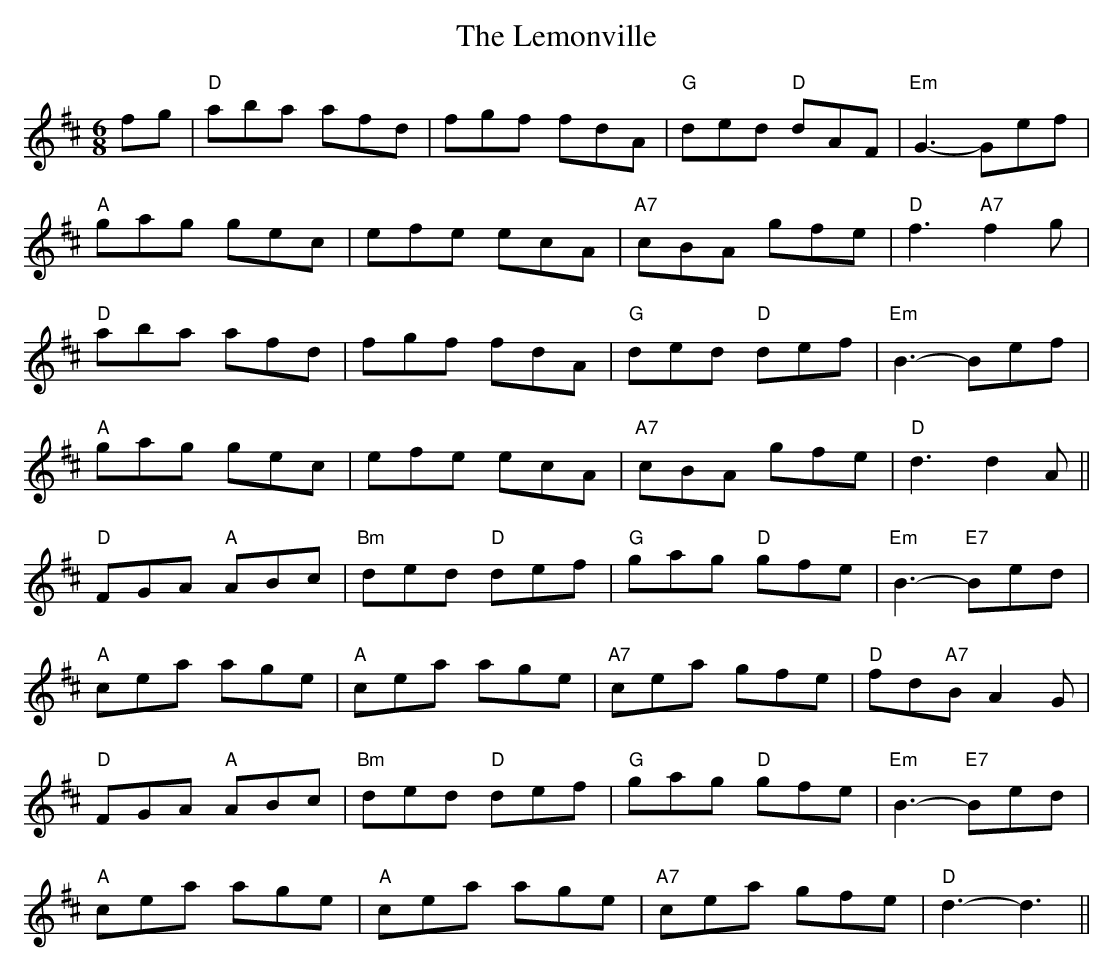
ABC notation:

X:1
T: The Lemonville
M: 6/8
L: 1/8
K: Dmaj
fg|"D"aba afd|fgf fdA|"G"ded "D"dAF|"Em"G3 -Gef|
"A"gag gec|efe ecA|"A7"cBA gfe|"D"f3 "A7"f2g|
"D"aba afd|fgf fdA|"G"ded "D"def|"Em"B3 -Bef|
"A"gag gec|efe ecA|"A7"cBA gfe|"D"d3 d2A||
"D"FGA "A"ABc|"Bm"ded "D"def|"G"gag "D"gfe|"Em"B3 -"E7"Bed|
"A"cea age|"A"cea age|"A7"cea gfe|"D"fd"A7"B A2G|
"D"FGA "A"ABc|"Bm"ded "D"def|"G"gag "D"gfe|"Em"B3 -"E7"Bed|
"A"cea age|"A"cea age|"A7"cea gfe|"D"d3 -d3||
